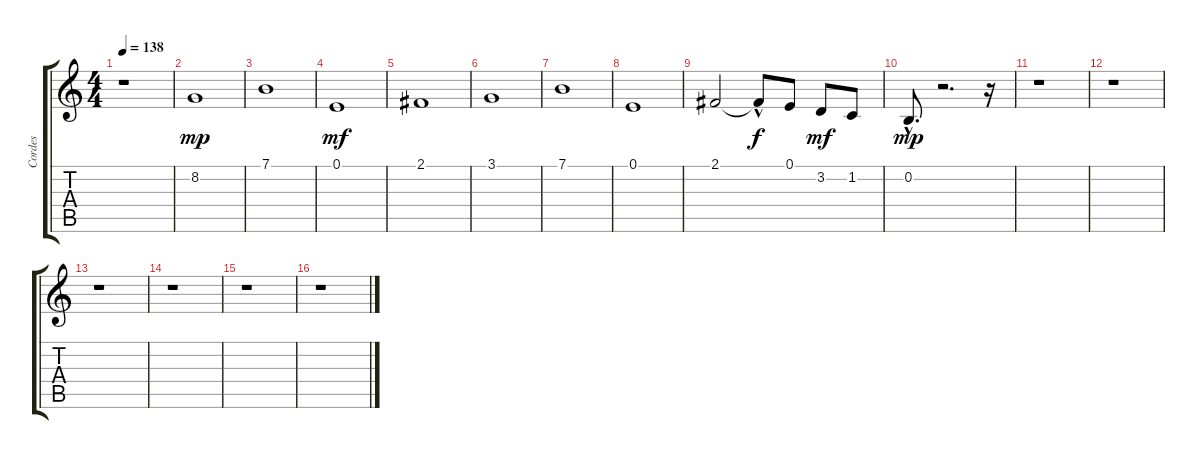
\track ("Cordes" "Cordes") {instrument stringensemble1}
\staff {score tabs}
\tuning (E4 B3 G3 D3 A2 E2) {hide}
\ts (4 4)
\tempo 138
\clef g2
\ks c
r.1{dy mp instrument stringensemble1} |
8.2.1 |
7.1.1 |
0.1.1{dy mf} |
2.1.1 |
3.1.1 |
7.1.1 |
0.1.1 |
2.1.2 2.1{hac t}.8{dy f} 0.1.8 3.2.8{dy mf} 1.2.8 |
0.2{hac}.8{d dy mp} r.2{d} r.16 |
r.1 |
r.1 |
r.1 |
r.1 |
r.1 |
r.1
